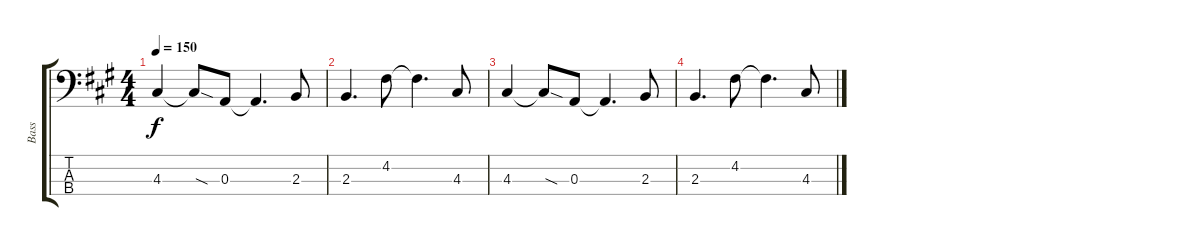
\track ("Bass" "Bass") {instrument electricbassfinger}
\staff {score tabs}
\tuning (G2 D2 A1 E1) {hide}
\ts (4 4)
\tempo 150
\clef f4
\ks a
4.3.4{dy f} 4.3{sod t}.8 0.3.8 0.3{t}.4{d} 2.3.8 |
2.3.4{d} 4.2.8 4.2{t}.4{d} 4.3.8 |
4.3.4 4.3{sod t}.8 0.3.8 0.3{t}.4{d} 2.3.8 |
2.3.4{d} 4.2.8 4.2{t}.4{d} 4.3.8
